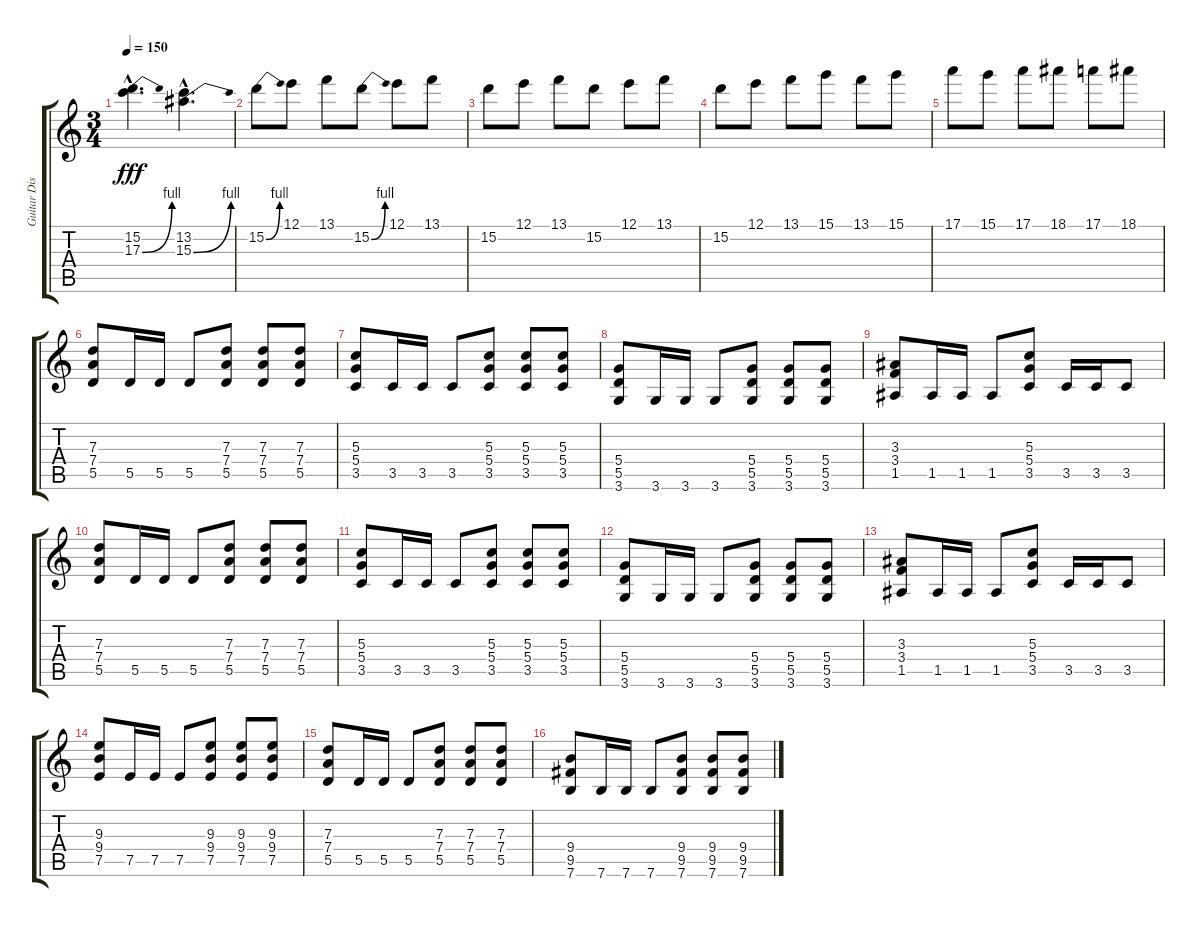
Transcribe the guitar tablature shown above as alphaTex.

\track ("Guitar Distortion 2" "Guitar Dis") {instrument distortionguitar}
\staff {score tabs}
\tuning (E4 B3 G3 D3 A2 E2) {hide}
\ts (3 4)
\tempo 150
\clef g2
\ks c
(15.2{hac} 17.3{be (bend 0 0 60 4) hac}).4{d dy fff} (13.2{hac} 15.3{be (bend 0 0 60 4) hac}).4{d} |
15.2{be (bend 0 0 60 4)}.8 12.1.8 13.1.8 15.2{be (bend 0 0 60 4)}.8 12.1.8 13.1.8 |
15.2.8 12.1.8 13.1.8 15.2.8 12.1.8 13.1.8 |
15.2.8 12.1.8 13.1.8 15.1.8 13.1.8 15.1.8 |
17.1.8 15.1.8 17.1.8 18.1.8 17.1.8 18.1.8 |
(7.3 7.4 5.5).8 5.5.16 5.5.16 5.5.8 (7.3 7.4 5.5).8 (7.3 7.4 5.5).8 (7.3 7.4 5.5).8 |
(5.3 5.4 3.5).8 3.5.16 3.5.16 3.5.8 (5.3 5.4 3.5).8 (5.3 5.4 3.5).8 (5.3 5.4 3.5).8 |
(5.4 5.5 3.6).8 3.6.16 3.6.16 3.6.8 (5.4 5.5 3.6).8 (5.4 5.5 3.6).8 (5.4 5.5 3.6).8 |
(3.3 3.4 1.5).8 1.5.16 1.5.16 1.5.8 (5.3 5.4 3.5).8 3.5.16 3.5.16 3.5.8 |
(7.3 7.4 5.5).8 5.5.16 5.5.16 5.5.8 (7.3 7.4 5.5).8 (7.3 7.4 5.5).8 (7.3 7.4 5.5).8 |
(5.3 5.4 3.5).8 3.5.16 3.5.16 3.5.8 (5.3 5.4 3.5).8 (5.3 5.4 3.5).8 (5.3 5.4 3.5).8 |
(5.4 5.5 3.6).8 3.6.16 3.6.16 3.6.8 (5.4 5.5 3.6).8 (5.4 5.5 3.6).8 (5.4 5.5 3.6).8 |
(3.3 3.4 1.5).8 1.5.16 1.5.16 1.5.8 (5.3 5.4 3.5).8 3.5.16 3.5.16 3.5.8 |
(9.3 9.4 7.5).8 7.5.16 7.5.16 7.5.8 (9.3 9.4 7.5).8 (9.3 9.4 7.5).8 (9.3 9.4 7.5).8 |
(7.3 7.4 5.5).8 5.5.16 5.5.16 5.5.8 (7.3 7.4 5.5).8 (7.3 7.4 5.5).8 (7.3 7.4 5.5).8 |
(9.4 9.5 7.6).8 7.6.16 7.6.16 7.6.8 (9.4 9.5 7.6).8 (9.4 9.5 7.6).8 (9.4 9.5 7.6).8
